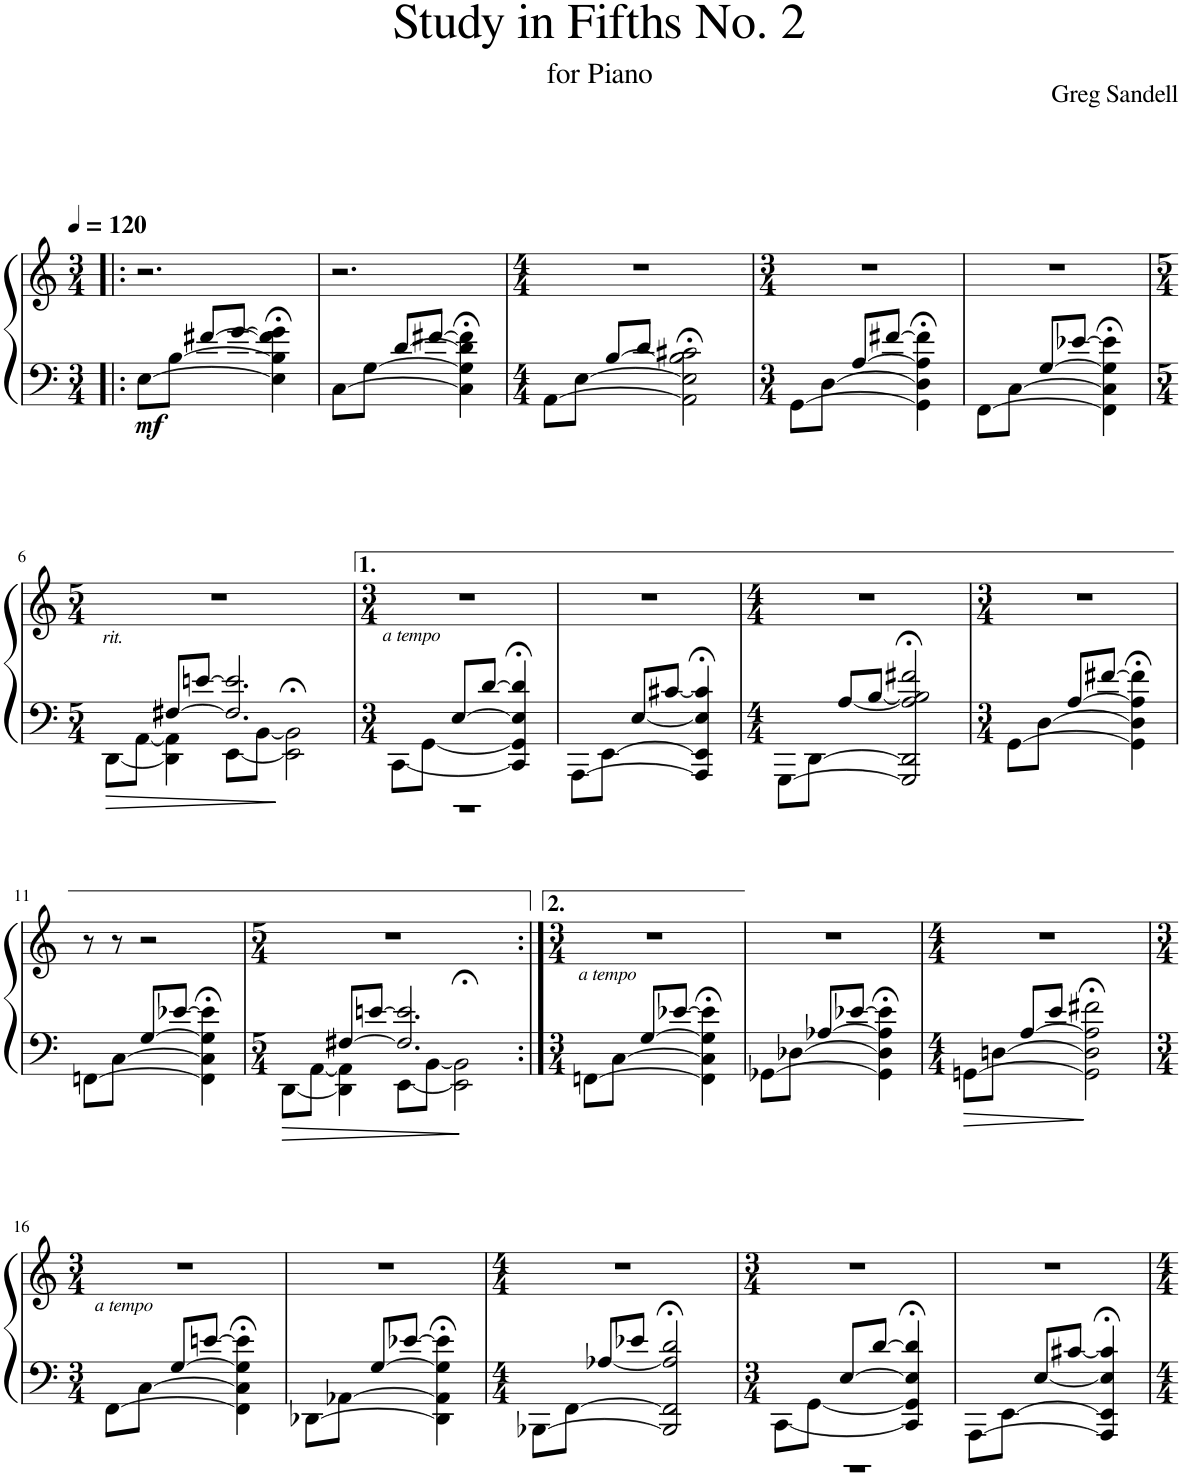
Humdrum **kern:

**kern	**kern	**dynam
*part1	*part1	*part1
*staff2	*staff1	*staff1/2
*I"Piano	*	*
*I'Pno.	*	*
*clefF4	*clefG2	*
*k[]	*k[]	*
*M3/4	*M3/4	*
*MM120	*MM120	*
=1!|:	=1!|:	=1!|:
!	!	!LO:DY:b=2
[8E\L	2.r	mf
[8B\J	.	.
[8f#X/L	.	.
[8g/J	.	.
4E\];< 4B\];< 4f#\];< 4g\];<	.	.
=2	=2	=2
[8C\L	2.r	.
[8G\J	.	.
[8d/L	.	.
[8f#X/J	.	.
4C\];< 4G\];< 4d\];< 4f#\];<	.	.
=3	=3	=3
*M4/4	*M4/4	*
[8AA\L	1r	.
[8E\J	.	.
[8B/L	.	.
8d/J	.	.
2AA\];< 2E\];< 2B\];< 2c#X\;<	.	.
=4	=4	=4
*M3/4	*M3/4	*
[8GG\L	2.r	.
[8D\J	.	.
[8A/L	.	.
[8f#X/J	.	.
4GG\];< 4D\];< 4A\];< 4f#\];<	.	.
=5	=5	=5
[8FF\L	2.r	.
[8C\J	.	.
[8G/L	.	.
[8e-X/J	.	.
4FF\];< 4C\];< 4G\];< 4e-\];<	.	.
!!LO:LB:g=z
=6	=6	=6
*M5/4	*M5/4	*
*^	*	*
!	!	!LO:TX:b:i:t=rit.	!
[8DD\L	4ryy	4%5r	.
[8AA\J	.	.	.
4DD\] 4AA\]	[8F#X/L	.	.
.	[8en/J	.	.
[8EE\L	2.F#/] 2.e/]	.	.
[8BB\J	.	.	.
2EE\];< 2BB\];<	.	.	.
=7	=7	=7	=7
*M3/4	*	*M3/4	*
!	!	!LO:TX:b:i:t=a tempo	!
[8CC\L	2.r	2.r	.
[8GG\J	.	.	.
[8E/L	.	.	.
[8d/J	.	.	.
4CC/];< 4GG/];< 4E/];< 4d/];<	.	.	.
*v	*v	*	*
=8	=8	=8
[8AAA\L	2.r	.
[8EE\J	.	.
[8E/L	.	.
[8c#X/J	.	.
4AAA/];< 4EE/];< 4E/];< 4c#/];<	.	.
=9	=9	=9
*M4/4	*M4/4	*
[8GGG\L	1r	.
[8DD\J	.	.
[8A/L	.	.
[8B/J	.	.
2GGG/];< 2DD/];< 2A/];< 2B/];< 2f#X/;<	.	.
=10	=10	=10
*M3/4	*M3/4	*
[8GG\L	2.r	.
[8D\J	.	.
[8A/L	.	.
[8f#X/J	.	.
4GG\];< 4D\];< 4A\];< 4f#\];<	.	.
!!LO:LB:g=z
=11	=11	=11
[8FFn\L	8r	.
[8C\J	8r	.
[8G/L	2r	.
[8e-X/J	.	.
4FF\];< 4C\];< 4G\];< 4e-\];<	.	.
=12	=12	=12
*M5/4	*M5/4	*
*^	*	*
[8DD\L	4ryy	4%5r	.
[8AA\J	.	.	.
4DD\] 4AA\]	[8F#X/L	.	.
.	[8en/J	.	.
[8EE\L	2.F#/] 2.e/]	.	.
[8BB\J	.	.	.
2EE\];< 2BB\];<	.	.	.
*v	*v	*	*
=13:|!	=13:|!	=13:|!
*M3/4	*M3/4	*
!	!LO:TX:b:i:t=a tempo	!
[8FFn\L	2.r	.
[8C\J	.	.
[8G/L	.	.
[8e-X/J	.	.
4FF\];< 4C\];< 4G\];< 4e-\];<	.	.
=14	=14	=14
[8GG-X\L	2.r	.
[8D-X\J	.	.
[8A-X/L	.	.
[8e-X/J	.	.
4GG-\];< 4D-\];< 4A-\];< 4e-\];<	.	.
=15	=15	=15
*M4/4	*M4/4	*
[8GGn\L	1r	.
[8Dn\J	.	.
[8A/L	.	.
8e/J	.	.
2GG\];< 2D\];< 2A\];< 2f#X\;<	.	.
!!LO:LB:g=z
=16	=16	=16
*M3/4	*M3/4	*
!	!LO:TX:b:i:t=a tempo	!
[8FF\L	2.r	.
[8C\J	.	.
[8G/L	.	.
[8en/J	.	.
4FF\];< 4C\];< 4G\];< 4e\];<	.	.
=17	=17	=17
[8DD-X\L	2.r	.
[8AA-X\J	.	.
[8G/L	.	.
[8e-X/J	.	.
4DD-\];< 4AA-\];< 4G\];< 4e-\];<	.	.
=18	=18	=18
*M4/4	*M4/4	*
[8BBB-X\L	1r	.
[8FF\J	.	.
[8A-X/L	.	.
8e-X/J	.	.
2BBB-/];< 2FF/];< 2A-/];< 2d/;<	.	.
=19	=19	=19
*M3/4	*M3/4	*
*^	*	*
[8CC\L	2.r	2.r	.
[8GG\J	.	.	.
[8E/L	.	.	.
[8d/J	.	.	.
4CC/];< 4GG/];< 4E/];< 4d/];<	.	.	.
*v	*v	*	*
=20	=20	=20
[8AAA\L	2.r	.
[8EE\J	.	.
[8E/L	.	.
[8c#X/J	.	.
4AAA/];< 4EE/];< 4E/];< 4c#/];<	.	.
=	=	=
*-	*-	*-
